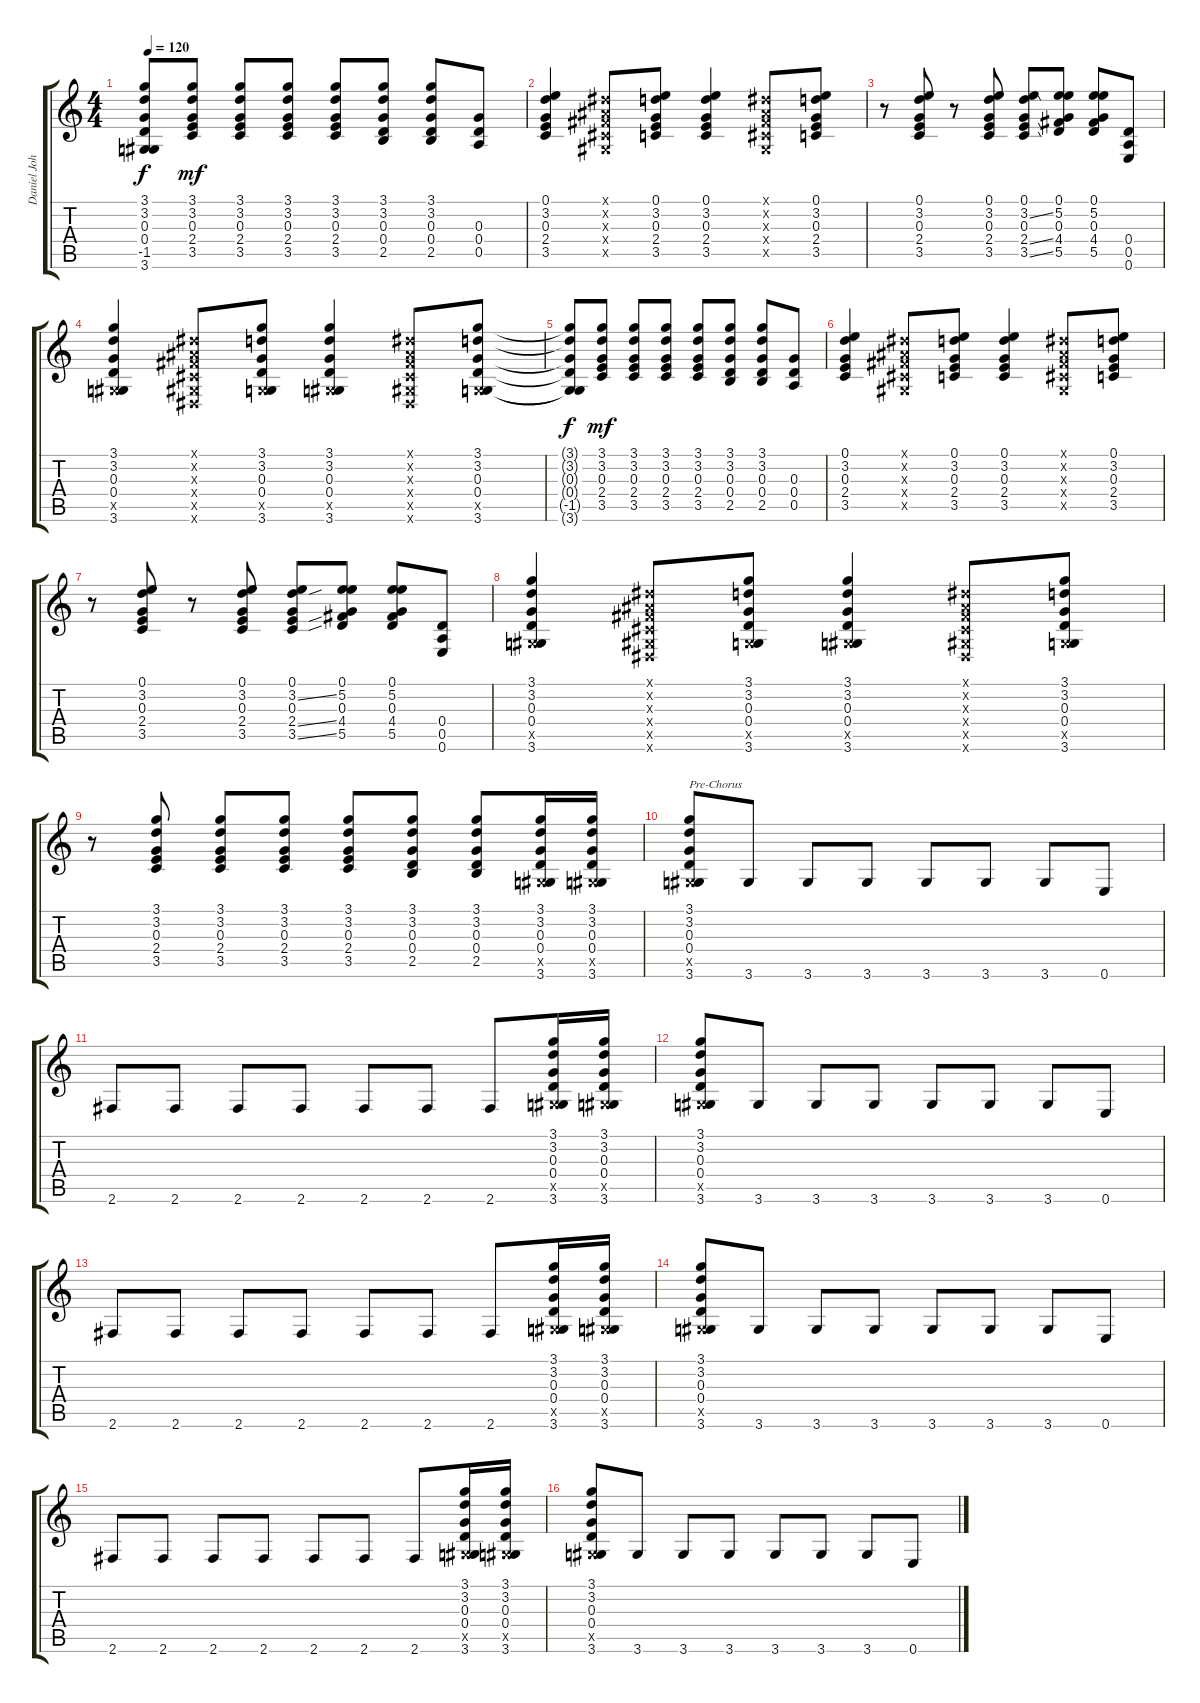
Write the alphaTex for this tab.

\track ("Daniel Johns (Gtr 2)" "Daniel Joh") {instrument acousticguitarsteel}
\staff {score tabs}
\tuning (E4 B3 G3 D3 A2 E2) {hide}
\ts (4 4)
\tempo 120
\clef g2
\ks c
(3.1{t} 3.2{t} 0.3{t} 0.4{t} -1.5{t} 3.6{t}).8{dy f} (3.1 3.2 0.3 2.4 3.5).8{dy mf} (3.1 3.2 0.3 2.4 3.5).8 (3.1 3.2 0.3 2.4 3.5).8 (3.1 3.2 0.3 2.4 3.5).8 (3.1 3.2 0.3 0.4 2.5).8 (3.1 3.2 0.3 0.4 2.5).8 (0.3 0.4 0.5).8 |
(0.1 3.2 0.3 2.4 3.5).4 (-1.1{x} -1.2{x} -1.3{x} -1.4{x} -1.5{x}).8 (0.1 3.2 0.3 2.4 3.5).8 (0.1 3.2 0.3 2.4 3.5).4 (-1.1{x} -1.2{x} -1.3{x} -1.4{x} -1.5{x}).8 (0.1 3.2 0.3 2.4 3.5).8 |
r.8 (0.1 3.2 0.3 2.4 3.5).8 r.8 (0.1 3.2 0.3 2.4 3.5).8 (0.1 3.2{ss} 0.3 2.4{ss} 3.5{ss}).8 (0.1 5.2 0.3 4.4 5.5).8 (0.1 5.2 0.3 4.4 5.5).8 (0.4 0.5 0.6).8 |
(3.1 3.2 0.3 0.4 -1.5{x} 3.6).4 (-1.1{x} -1.2{x} -1.3{x} -1.4{x} -1.5{x} -1.6{x}).8 (3.1 3.2 0.3 0.4 -1.5{x} 3.6).8 (3.1 3.2 0.3 0.4 -1.5{x} 3.6).4 (-1.1{x} -1.2{x} -1.3{x} -1.4{x} -1.5{x} -1.6{x}).8 (3.1 3.2 0.3 0.4 -1.5{x} 3.6).8 |
(3.1{t} 3.2{t} 0.3{t} 0.4{t} -1.5{t} 3.6{t}).8{dy f} (3.1 3.2 0.3 2.4 3.5).8{dy mf} (3.1 3.2 0.3 2.4 3.5).8 (3.1 3.2 0.3 2.4 3.5).8 (3.1 3.2 0.3 2.4 3.5).8 (3.1 3.2 0.3 0.4 2.5).8 (3.1 3.2 0.3 0.4 2.5).8 (0.3 0.4 0.5).8 |
(0.1 3.2 0.3 2.4 3.5).4 (-1.1{x} -1.2{x} -1.3{x} -1.4{x} -1.5{x}).8 (0.1 3.2 0.3 2.4 3.5).8 (0.1 3.2 0.3 2.4 3.5).4 (-1.1{x} -1.2{x} -1.3{x} -1.4{x} -1.5{x}).8 (0.1 3.2 0.3 2.4 3.5).8 |
r.8 (0.1 3.2 0.3 2.4 3.5).8 r.8 (0.1 3.2 0.3 2.4 3.5).8 (0.1 3.2{ss} 0.3 2.4{ss} 3.5{ss}).8 (0.1 5.2 0.3 4.4 5.5).8 (0.1 5.2 0.3 4.4 5.5).8 (0.4 0.5 0.6).8 |
(3.1 3.2 0.3 0.4 -1.5{x} 3.6).4 (-1.1{x} -1.2{x} -1.3{x} -1.4{x} -1.5{x} -1.6{x}).8 (3.1 3.2 0.3 0.4 -1.5{x} 3.6).8 (3.1 3.2 0.3 0.4 -1.5{x} 3.6).4 (-1.1{x} -1.2{x} -1.3{x} -1.4{x} -1.5{x} -1.6{x}).8 (3.1 3.2 0.3 0.4 -1.5{x} 3.6).8 |
r.8 (3.1 3.2 0.3 2.4 3.5).8 (3.1 3.2 0.3 2.4 3.5).8 (3.1 3.2 0.3 2.4 3.5).8 (3.1 3.2 0.3 2.4 3.5).8 (3.1 3.2 0.3 0.4 2.5).8 (3.1 3.2 0.3 0.4 2.5).8 (3.1 3.2 0.3 0.4 -1.5{x} 3.6).16 (3.1 3.2 0.3 0.4 -1.5{x} 3.6).16 |
(3.1 3.2 0.3 0.4 -1.5{x} 3.6).8{txt "Pre-Chorus"} 3.6.8 3.6.8 3.6.8 3.6.8 3.6.8 3.6.8 0.6.8 |
2.6.8 2.6.8 2.6.8 2.6.8 2.6.8 2.6.8 2.6.8 (3.1 3.2 0.3 0.4 -1.5{x} 3.6).16 (3.1 3.2 0.3 0.4 -1.5{x} 3.6).16 |
(3.1 3.2 0.3 0.4 -1.5{x} 3.6).8 3.6.8 3.6.8 3.6.8 3.6.8 3.6.8 3.6.8 0.6.8 |
2.6.8 2.6.8 2.6.8 2.6.8 2.6.8 2.6.8 2.6.8 (3.1 3.2 0.3 0.4 -1.5{x} 3.6).16 (3.1 3.2 0.3 0.4 -1.5{x} 3.6).16 |
(3.1 3.2 0.3 0.4 -1.5{x} 3.6).8 3.6.8 3.6.8 3.6.8 3.6.8 3.6.8 3.6.8 0.6.8 |
2.6.8 2.6.8 2.6.8 2.6.8 2.6.8 2.6.8 2.6.8 (3.1 3.2 0.3 0.4 -1.5{x} 3.6).16 (3.1 3.2 0.3 0.4 -1.5{x} 3.6).16 |
(3.1 3.2 0.3 0.4 -1.5{x} 3.6).8 3.6.8 3.6.8 3.6.8 3.6.8 3.6.8 3.6.8 0.6.8
